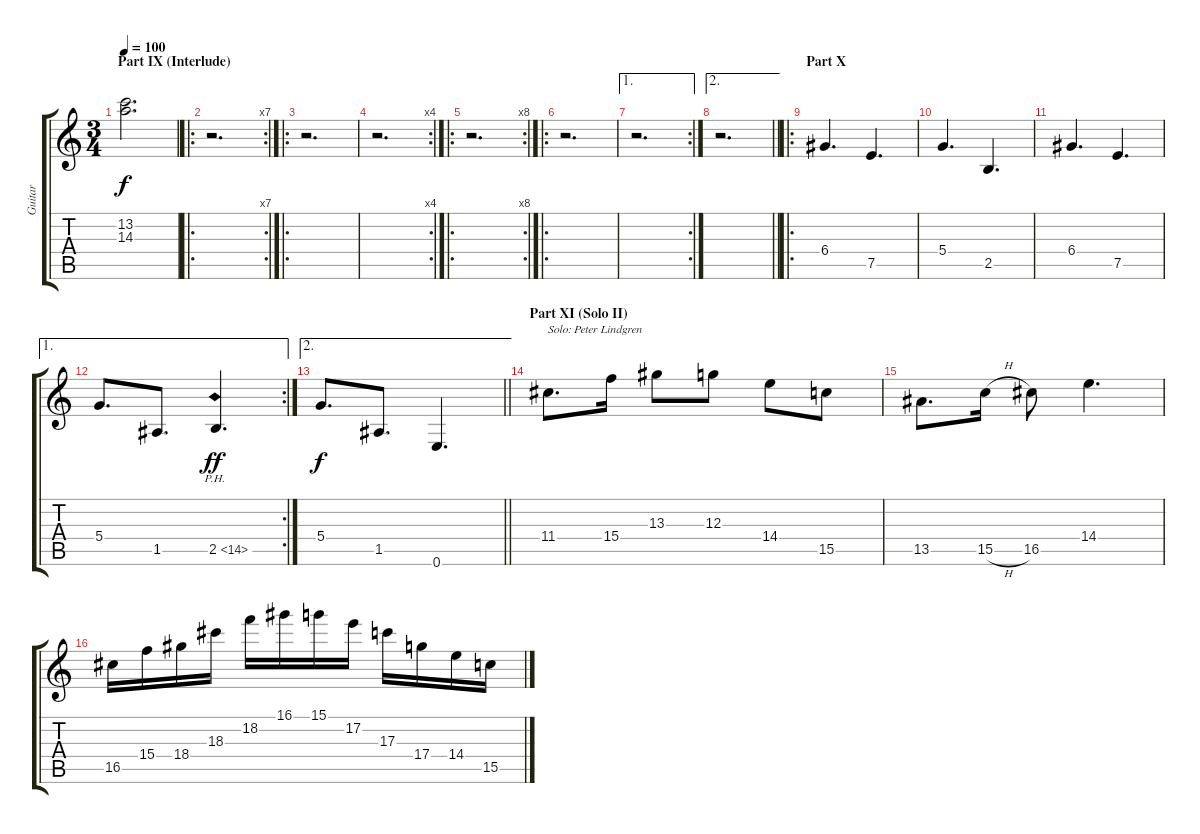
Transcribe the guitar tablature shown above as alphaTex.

\track ("Guitar" "Guitar") {instrument overdrivenguitar}
\staff {score tabs}
\tuning (E4 B3 G3 D3 A2 E2) {hide}
\ts (3 4)
\section ("" "Part IX (Interlude)")
\tempo 100
\clef g2
\ks c
(13.2{t} 14.3{t}).2{d dy f volume 0} |
\ro
\rc 7
r.2{d} |
\ro
r.2{d} |
\rc 4
r.2{d} |
\ro
\rc 8
r.2{d} |
\ro
r.2{d} |
\ae 1
\rc 2
r.2{d} |
\ae 2
\barLineRight lightlight
r.2{d} |
\ro
\section ("" "Part X")
6.4.4{d volume 16} 7.5.4{d} |
5.4.4{d} 2.5.4{d} |
6.4.4{d} 7.5.4{d} |
\ae 1
\rc 2
5.4.8{d} 1.5.8{d} 2.5{ph 12}.4{d dy ff} |
\ae 2
\barLineRight lightlight
5.4.8{d dy f} 1.5.8{d} 0.6.4{d} |
\section ("" "Part XI (Solo II)")
11.4.8{d txt "Solo: Peter Lindgren"} 15.4.16 13.3.8 12.3.8 14.4.8 15.5.8 |
13.5.8{d} 15.5{h}.16 16.5.8 14.4.4{d} |
16.5.16 15.4.16 18.4.16 18.3.16 18.2.16 16.1.16 15.1.16 17.2.16 17.3.16 17.4.16 14.4.16 15.5.16
